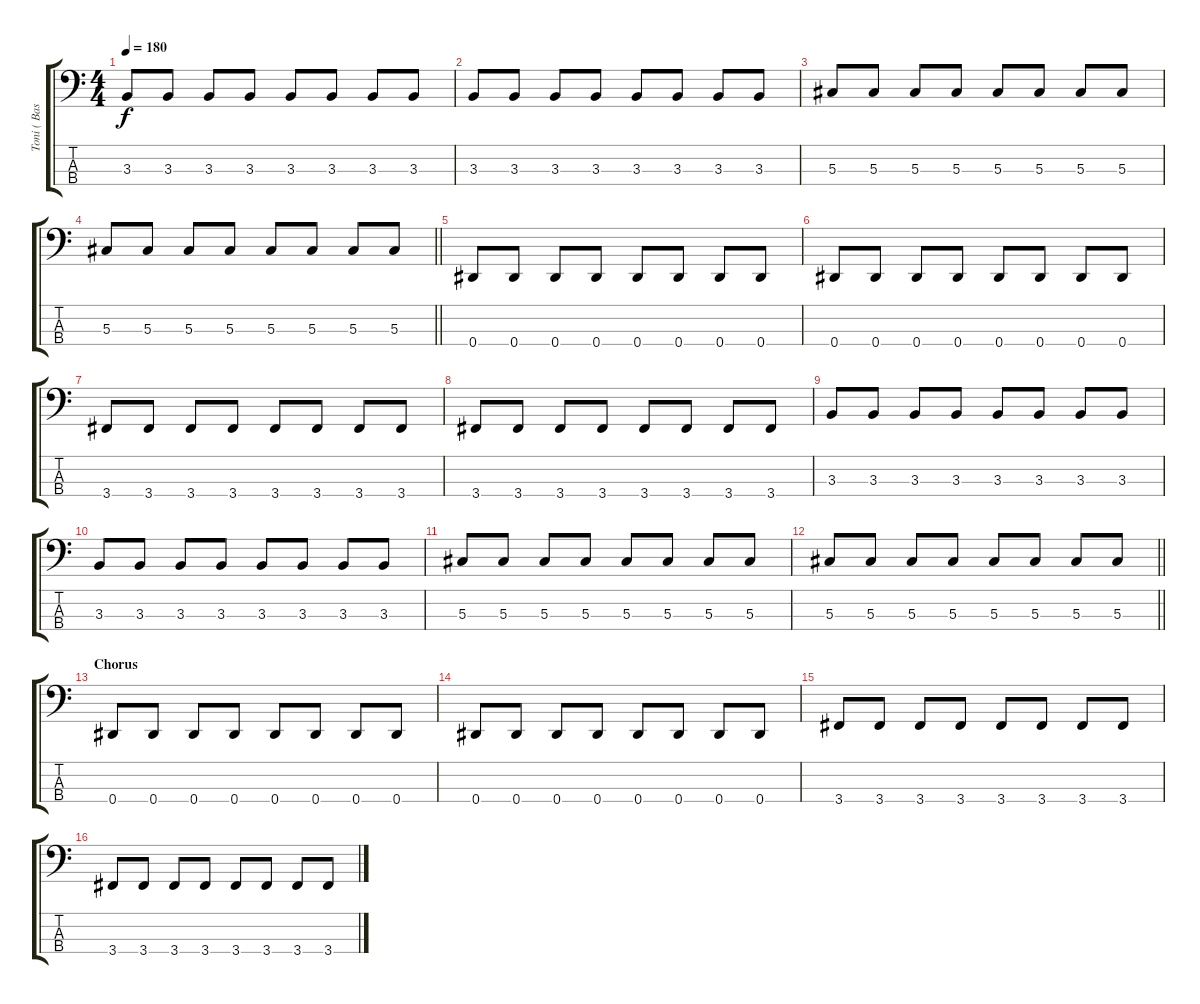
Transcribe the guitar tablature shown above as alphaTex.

\track ("Toni ( Bass )" "Toni ( Bas") {instrument electricbasspick}
\staff {score tabs}
\tuning (Gb2 Db2 Ab1 Eb1) {hide}
\ts (4 4)
\tempo 180
\clef f4
\ks c
3.3.8{dy f} 3.3.8 3.3.8 3.3.8 3.3.8 3.3.8 3.3.8 3.3.8 |
3.3.8 3.3.8 3.3.8 3.3.8 3.3.8 3.3.8 3.3.8 3.3.8 |
5.3.8 5.3.8 5.3.8 5.3.8 5.3.8 5.3.8 5.3.8 5.3.8 |
\barLineRight lightlight
5.3.8 5.3.8 5.3.8 5.3.8 5.3.8 5.3.8 5.3.8 5.3.8 |
0.4.8 0.4.8 0.4.8 0.4.8 0.4.8 0.4.8 0.4.8 0.4.8 |
0.4.8 0.4.8 0.4.8 0.4.8 0.4.8 0.4.8 0.4.8 0.4.8 |
3.4.8 3.4.8 3.4.8 3.4.8 3.4.8 3.4.8 3.4.8 3.4.8 |
3.4.8 3.4.8 3.4.8 3.4.8 3.4.8 3.4.8 3.4.8 3.4.8 |
3.3.8 3.3.8 3.3.8 3.3.8 3.3.8 3.3.8 3.3.8 3.3.8 |
3.3.8 3.3.8 3.3.8 3.3.8 3.3.8 3.3.8 3.3.8 3.3.8 |
5.3.8 5.3.8 5.3.8 5.3.8 5.3.8 5.3.8 5.3.8 5.3.8 |
\barLineRight lightlight
5.3.8 5.3.8 5.3.8 5.3.8 5.3.8 5.3.8 5.3.8 5.3.8 |
\section ("" "Chorus")
0.4.8 0.4.8 0.4.8 0.4.8 0.4.8 0.4.8 0.4.8 0.4.8 |
0.4.8 0.4.8 0.4.8 0.4.8 0.4.8 0.4.8 0.4.8 0.4.8 |
3.4.8 3.4.8 3.4.8 3.4.8 3.4.8 3.4.8 3.4.8 3.4.8 |
3.4.8 3.4.8 3.4.8 3.4.8 3.4.8 3.4.8 3.4.8 3.4.8
